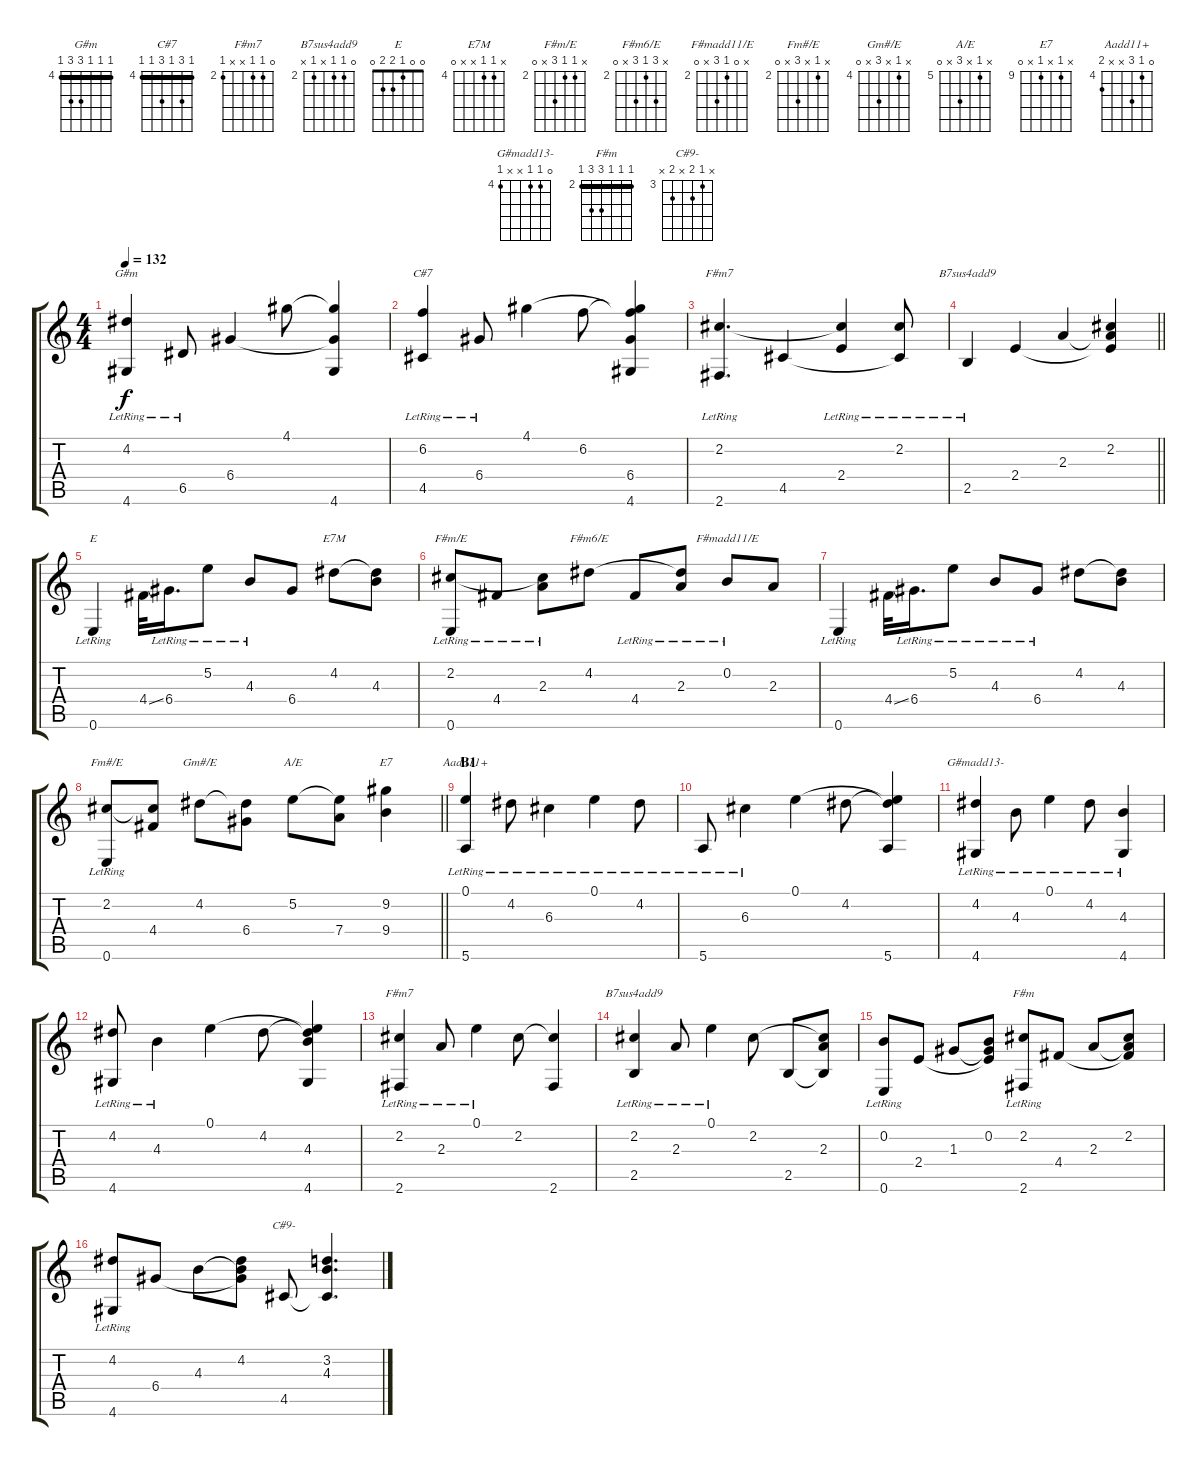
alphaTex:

\track "" {instrument acousticguitarnylon}
\staff {score tabs}
\tuning (E4 B3 G3 D3 A2 E2) {hide}
\chord ("G#m" 4 4 4 6 6 4) {firstfret 4 barre 4}
\chord ("C#7" 4 6 4 6 4 4) {firstfret 4 barre 4}
\chord ("F#m7" 2 2 2 2 4 2) {firstfret 2 barre 2}
\chord ("B7sus4add9" 2 2 2 2 2 2) {firstfret 2 barre 2}
\chord ("E" 0 0 1 2 2 0)
\chord ("E7M" x 4 4 x x 0) {firstfret 4}
\chord ("F#m/E" x 2 2 4 x 0) {firstfret 2}
\chord ("F#m6/E" x 4 2 4 x 0) {firstfret 2}
\chord ("F#madd11/E" x 0 2 4 x 0) {firstfret 2}
\chord ("Fm#/E" x 2 x 4 x 0) {firstfret 2}
\chord ("Gm#/E" x 4 x 6 x 0) {firstfret 4}
\chord ("A/E" x 5 x 7 x 0) {firstfret 5}
\chord ("E7" x 9 x 9 x 0) {firstfret 9}
\chord ("Aadd11+" 0 4 6 x x 5) {firstfret 4}
\chord ("G#madd13-" 0 4 4 x x 4) {firstfret 4}
\chord ("F#m7" 0 2 2 x x 2) {firstfret 2}
\chord ("B7sus4add9" 0 2 2 x 2 x) {firstfret 2}
\chord ("F#m" 2 2 2 4 4 2) {firstfret 2 barre 2}
\chord ("C#9-" x 3 4 x 4 x) {firstfret 3}
\ts (4 4)
\tempo 132
\clef g2
\ks c
(4.2{lr} 4.6{lr}).4{ch "G#m" dy f} 6.5{lr}.8 6.4.4 4.1.8 (4.1{t} 6.4{t} 4.6).4 |
(6.2{lr} 4.5{lr}).4{ch "C#7"} 6.4{lr}.8 4.1.4 6.2.8 (4.1{t} 6.2{t} 6.4 4.6).4 |
(2.2 2.6{lr}).4{d ch "F#m7"} 4.5.4 (2.2{t} 2.4{lr}).4 (2.2{lr} 4.5{t}).8 |
\barLineRight lightlight
2.5{lr}.4{ch "B7sus4add9"} 2.4.4 2.3.4 (2.2 2.3{t} 2.4{t}).4 |
\section ("" "")
0.6{lr}.4{ch "E"} 4.4{ss}.32 6.4{lr}.16{d} 5.2{lr}.8 4.3{lr}.8 6.4.8 4.2.8{ch "E7M"} (4.2{t} 4.3).8 |
(2.2 0.6{lr}).8{ch "F#m/E"} 4.4{lr}.8 (2.2{t} 2.3{lr}).8 4.2.8{ch "F#m6/E"} 4.4{lr}.8 (4.2{t} 2.3{lr}).8 0.2{lr}.8{ch "F#madd11/E"} 2.3.8 |
0.6{lr}.4 4.4{ss}.32 6.4{lr}.16{d} 5.2{lr}.8 4.3{lr}.8 6.4{lr}.8 4.2.8 (4.2{t} 4.3).8 |
\barLineRight lightlight
(2.2 0.6{lr}).8{ch "Fm#/E"} (2.2{t} 4.4).8 4.2.8{ch "Gm#/E"} (4.2{t} 6.4).8 5.2.8{ch "A/E"} (5.2{t} 7.4).8 (9.2 9.4).4{ch "E7"} |
\section ("" "B1")
(0.1{lr} 5.6{lr}).4{ch "Aadd11+"} 4.2{lr}.8 6.3{lr}.4 0.1{lr}.4 4.2{lr}.8 |
5.6{lr}.8 6.3{lr}.4 0.1.4 4.2.8 (0.1{t} 4.2{t} 5.6).4 |
(4.2{lr} 4.6{lr}).4{ch "G#madd13-"} 4.3{lr}.8 0.1{lr}.4 4.2{lr}.8 (4.3{lr} 4.6{lr}).4 |
(4.2{lr} 4.6{lr}).8 4.3{lr}.4 0.1.4 4.2.8 (0.1{t} 4.2{t} 4.3 4.6).4 |
(2.2{lr} 2.6{lr}).4{ch "F#m7"} 2.3{lr}.8 0.1{lr}.4 2.2.8 (2.2{t} 2.6).4 |
(2.2{lr} 2.5{lr}).4{ch "B7sus4add9"} 2.3{lr}.8 0.1{lr}.4 2.2.8 2.5.8 (2.2{t} 2.3 2.5{t}).8 |
(0.2{lr} 0.6{lr}).8 2.4.8 1.3.8 (0.2 1.3{t} 2.4{t}).8 (2.2{lr} 2.6{lr}).8{ch "F#m"} 4.4.8 2.3.8 (2.2 2.3{t} 4.4{t}).8 |
(4.2{lr} 4.6{lr}).8 6.4.8 4.3.8 (4.2 4.3{t} 6.4{t}).8 4.5.8{ch "C#9-"} (3.2 4.3 4.5{t}).4{d}
